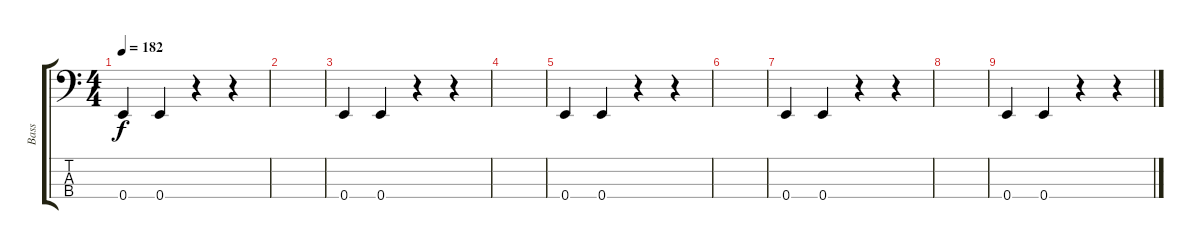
\track ("Bass" "Bass") {instrument electricbassfinger}
\staff {score tabs}
\tuning (G2 D2 A1 E1) {hide}
\ts (4 4)
\tempo 182
\clef f4
\ks c
0.4.4{dy f} 0.4.4 r.4 r.4 |
|
0.4.4 0.4.4 r.4 r.4 |
|
0.4.4 0.4.4 r.4 r.4 |
|
0.4.4 0.4.4 r.4 r.4 |
|
0.4.4 0.4.4 r.4 r.4
